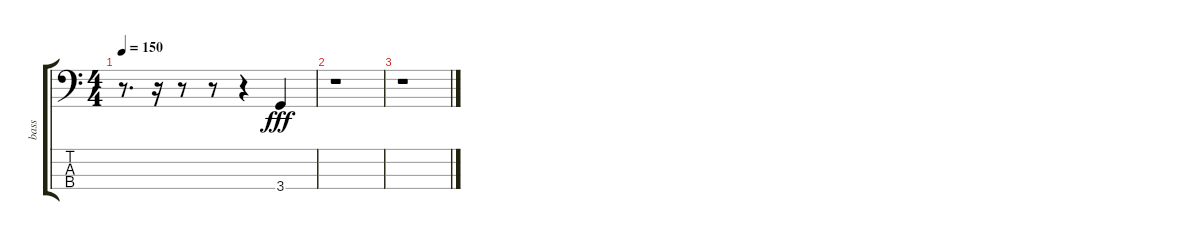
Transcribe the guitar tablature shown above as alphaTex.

\track ("bass" "bass") {instrument electricbassfinger}
\staff {score tabs}
\tuning (G2 D2 A1 E1) {hide}
\ts (4 4)
\tempo 150
\clef f4
\ks c
r.8{d dy fff} r.16 r.8 r.8 r.4 3.4.4 |
r.1 |
r.1
